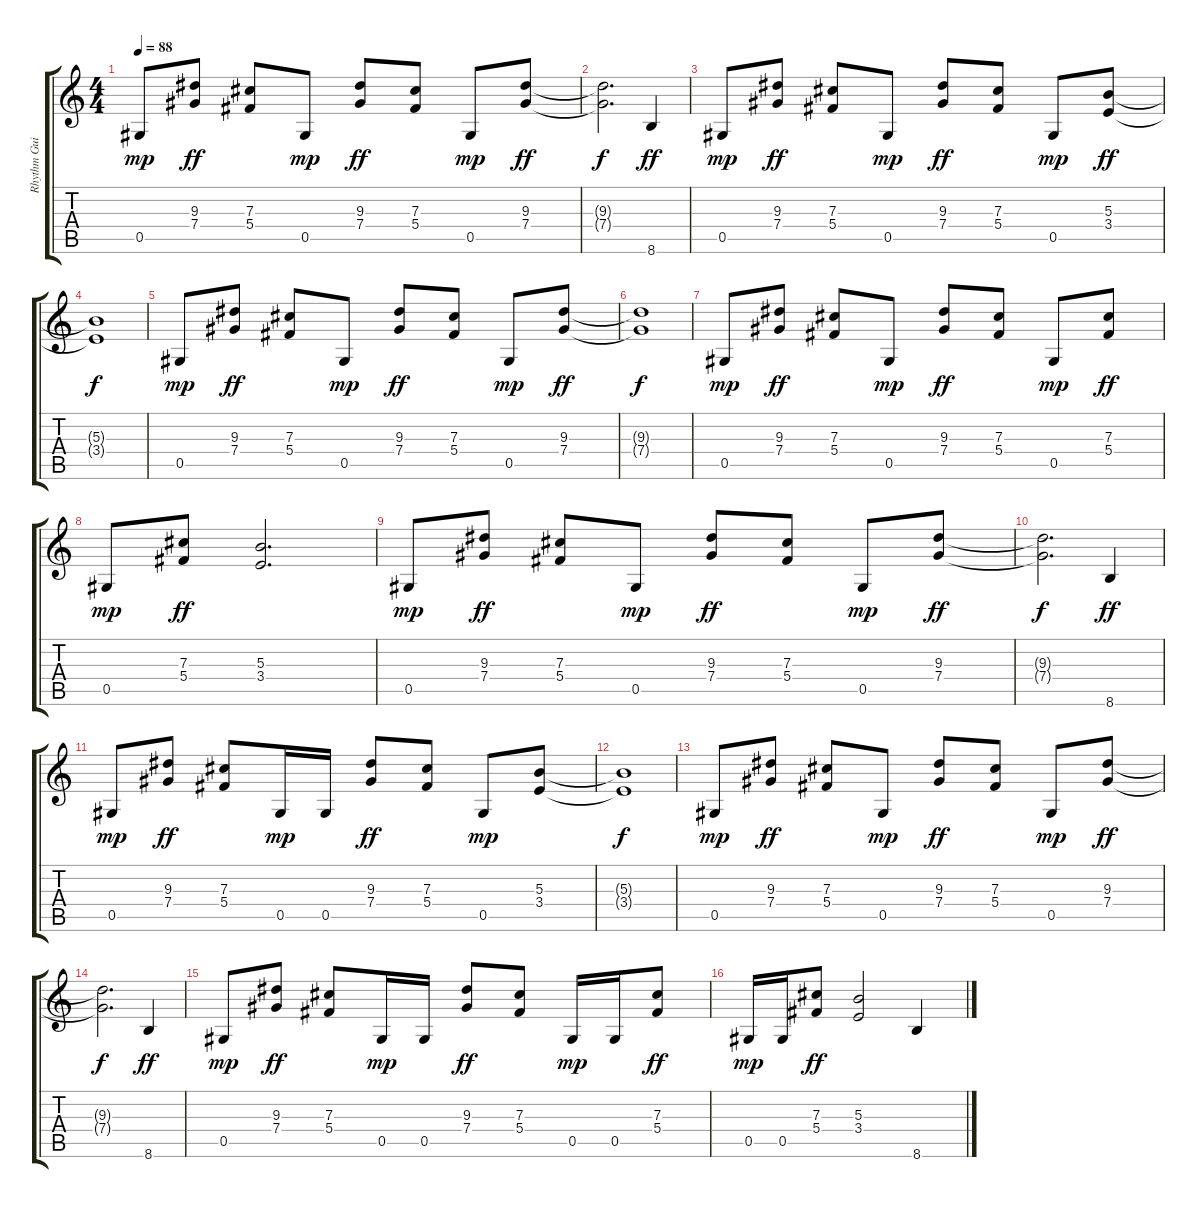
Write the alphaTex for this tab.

\track ("Rhythm Guitar" "Rhythm Gui") {instrument overdrivenguitar}
\staff {score tabs}
\tuning (Eb4 Bb3 Gb3 Db3 Ab2 Eb2) {hide}
\ts (4 4)
\tempo 88
\clef g2
\ks c
0.5.8{dy mp} (9.3 7.4).8{dy ff} (7.3 5.4).8 0.5.8{dy mp} (9.3 7.4).8{dy ff} (7.3 5.4).8 0.5.8{dy mp} (9.3 7.4).8{dy ff} |
(9.3{t} 7.4{t}).2{d dy f} 8.6.4{dy ff} |
0.5.8{dy mp} (9.3 7.4).8{dy ff} (7.3 5.4).8 0.5.8{dy mp} (9.3 7.4).8{dy ff} (7.3 5.4).8 0.5.8{dy mp} (5.3 3.4).8{dy ff} |
(5.3{t} 3.4{t}).1{dy f} |
0.5.8{dy mp} (9.3 7.4).8{dy ff} (7.3 5.4).8 0.5.8{dy mp} (9.3 7.4).8{dy ff} (7.3 5.4).8 0.5.8{dy mp} (9.3 7.4).8{dy ff} |
(9.3{t} 7.4{t}).1{dy f} |
0.5.8{dy mp} (9.3 7.4).8{dy ff} (7.3 5.4).8 0.5.8{dy mp} (9.3 7.4).8{dy ff} (7.3 5.4).8 0.5.8{dy mp} (7.3 5.4).8{dy ff} |
0.5.8{dy mp} (7.3 5.4).8{dy ff} (5.3 3.4).2{d} |
0.5.8{dy mp} (9.3 7.4).8{dy ff} (7.3 5.4).8 0.5.8{dy mp} (9.3 7.4).8{dy ff} (7.3 5.4).8 0.5.8{dy mp} (9.3 7.4).8{dy ff} |
(9.3{t} 7.4{t}).2{d dy f} 8.6.4{dy ff} |
0.5.8{dy mp} (9.3 7.4).8{dy ff} (7.3 5.4).8 0.5.16{dy mp} 0.5.16 (9.3 7.4).8{dy ff} (7.3 5.4).8 0.5.8{dy mp} (5.3 3.4).8 |
(5.3{t} 3.4{t}).1{dy f} |
0.5.8{dy mp} (9.3 7.4).8{dy ff} (7.3 5.4).8 0.5.8{dy mp} (9.3 7.4).8{dy ff} (7.3 5.4).8 0.5.8{dy mp} (9.3 7.4).8{dy ff} |
(9.3{t} 7.4{t}).2{d dy f} 8.6.4{dy ff} |
0.5.8{dy mp} (9.3 7.4).8{dy ff} (7.3 5.4).8 0.5.16{dy mp} 0.5.16 (9.3 7.4).8{dy ff} (7.3 5.4).8 0.5.16{dy mp} 0.5.16 (7.3 5.4).8{dy ff} |
0.5.16{dy mp} 0.5.16 (7.3 5.4).8{dy ff} (5.3 3.4).2 8.6.4
